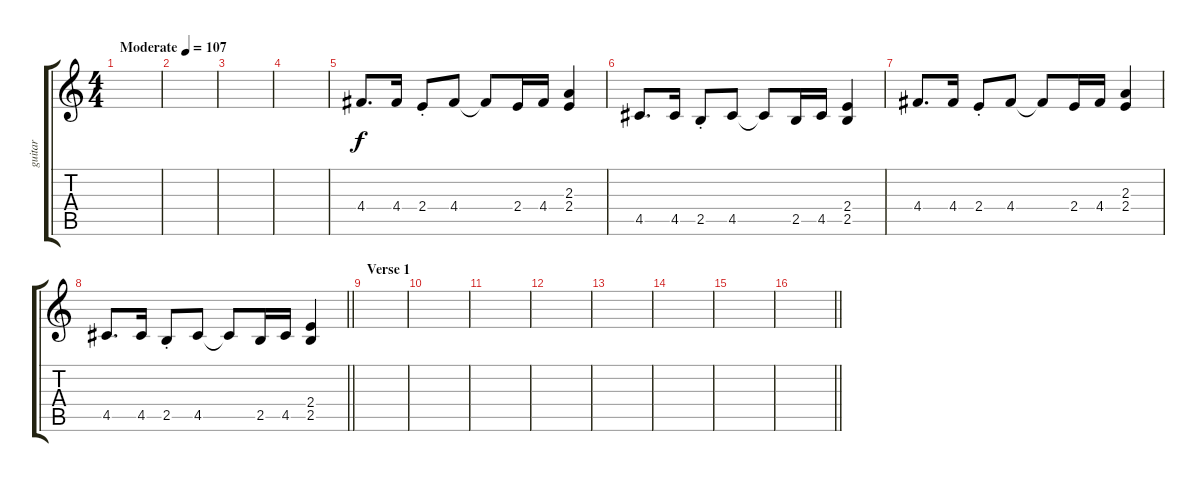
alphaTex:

\track ("guitar" "guitar") {instrument overdrivenguitar}
\staff {score tabs}
\tuning (E4 B3 G3 D3 A2 E2) {hide}
\ts (4 4)
\tempo (107 "Moderate")
\clef g2
\ks c
|
|
|
|
4.4.8{d} 4.4.16 2.4{st}.8 4.4.8 4.4{t}.8 2.4.16 4.4.16 (2.3 2.4).4 |
4.5.8{d} 4.5.16 2.5{st}.8 4.5.8 4.5{t}.8 2.5.16 4.5.16 (2.4 2.5).4 |
4.4.8{d} 4.4.16 2.4{st}.8 4.4.8 4.4{t}.8 2.4.16 4.4.16 (2.3 2.4).4 |
\barLineRight lightlight
4.5.8{d} 4.5.16 2.5{st}.8 4.5.8 4.5{t}.8 2.5.16 4.5.16 (2.4 2.5).4 |
\section ("" "Verse 1")
|
|
|
|
|
|
|
\barLineRight lightlight
